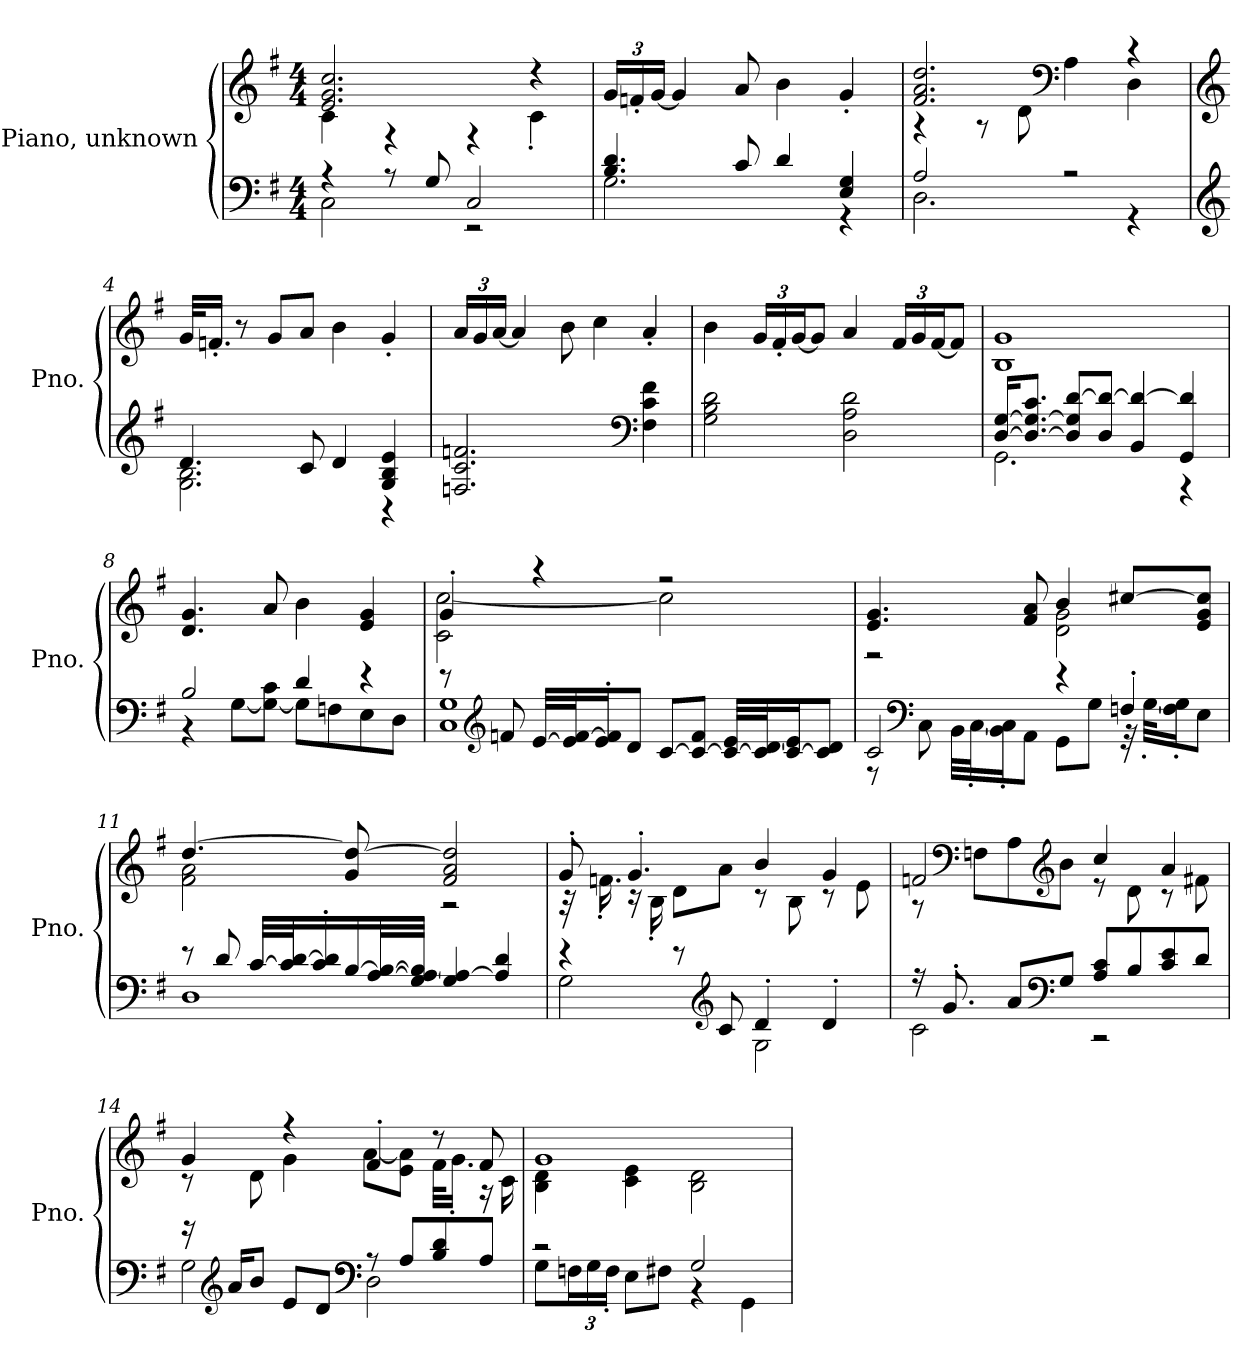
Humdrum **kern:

**kern	**kern
*part1	*part1
*staff2	*staff1
*I"Piano, unknown	*
*I'Pno.	*
*clefF4	*clefG2
*k[f#]	*k[f#]
*M4/4	*M4/4
*MM113	*MM113
=1	=1
*^	*^
4r	2C\	2.e/ 2.g/ 2.cc/	4c\
8r	.	.	4r
8G/	.	.	.
2C/	2r	.	4r
.	.	4r	4c'\
*	*	*v	*v
=2	=2	=2
*	*	*Xbrackettup
4.B/ 4.d/	2.G\	24g/LL
.	.	24fn'/
.	.	[24g/JJ
.	.	4g/]
8c/	.	8a/
4d/	.	4b\
4E/ 4G/	4r	4g'/
=3	=3	=3
*	*	*^
2A/	2.D\	2.f#/ 2.a/ 2.dd/	4r
.	.	.	8r
.	.	.	8d\
*	*	*clefF4	*
2r	.	.	4A\
.	4r	4r	4D\
*	*	*v	*v
=4	=4	=4
*clefG2	*	*clefG2
4.d/	2.G\ 2.B\	32g/KLL
.	.	16.fn'/JJ
.	.	8r
.	.	8g/L
8c/	.	8a/J
4d/	.	4b\
4G/ 4B/ 4e/	4r	4g'/
*v	*v	*
=5	=5
2.Fn/ 2.c/ 2.fn/	24a/LL
.	24g/
.	[24a/JJ
.	4a/]
.	8b\
.	4cc\
*clefF4	*
4F\ 4c\ 4f\	4a'/
!!LO:LB:g=z
=6	=6
2G\ 2B\ 2d\	4b\
.	24g/LL
.	24f#'/
.	[24g/J
.	8g/J]
2D\ 2A\ 2d\	4a/
.	24f#/LL
.	24g/
.	[24f#/J
.	8f#/J]
=7	=7
*^	*
[16D/ [16G/KL	2.GG\	1B 1g
8.D/_ 8.G/_ 8.c/J	.	.
8D/] 8G/] [8d/L	.	.
8D/ 8d/_J	.	.
4BB/ 4d/_	.	.
4GG/ 4d/]	4r	.
=8	=8	=8
2B/	4r	4.d/ 4.g/
.	[8G\L	.
.	8G\_ 8c\J	8a/
4d/	8G\L]	4b\
.	8Fn\	.
4r	8E\	4e/ 4g/
.	8D\J	.
!!LO:LB:g=z
=9	=9	=9
*	*	*^
8r	1C 1G	4g'/	2c\ [2cc\
*clefG2	*	*	*
8fn/	.	.	.
[32e/LLL	.	4r	.
32e/] [32f/J	.	.	.
16e/' 16f/]'J	.	.	.
8d/J	.	.	.
[8c/L	.	2r	2cc\]
8c/_ 8f/J	.	.	.
32c/_ 32e/LLL	.	.	.
32c/_ 32d/J	.	.	.
16c/_ 16e/J	.	.	.
8c/] 8d/J	.	.	.
=10	=10	=10	=10
2c/	8r	4.e/ 4.g/	2r
*clefF4	*	*	*
.	8C\	.	.
.	32BB\LLL	.	.
.	[32C'\J	.	.
.	16BB\' 16C\]'J	.	.
.	8AA\J	8f#/ 8a/	.
4r	8GG\L	4b/	2d\ 2g\
.	8G\J	.	.
4Fn'/	32r	[8cc#X/L	.
.	[32G'\KLL	.	.
.	16F\' 16G\]'J	.	.
.	8E\J	8e/ 8g/ 8cc#/]J	.
!!LO:LB:g=z	!!
=11	=11	=11	=11
8r	1D	[4.dd/	2f#\ 2a\
8d/	.	.	.
[32c/LLL	.	.	.
32c/] [32d/J	.	.	.
16c/' 16d/]'	.	.	.
[16B/	.	8g/ 8dd/_	.
[32A/ 32B/_L	.	.	.
[32G/ 32A/] 32B/]JJJ	.	.	.
4G/] [4A/	.	2f#/ 2a/ 2dd/]	2r
4A/] 4d/	.	.	.
=12	=12	=12	=12
4r	2G\	8g'/	32r
.	.	.	16.fn'\
.	.	4.g'/	16r
.	.	.	16B'\
8r	.	.	8d\L
*clefG2	*	*	*
8c/	.	.	8a\J
4d'/	2G\	4b/	8r
.	.	.	8B\
4d'/	.	4g/	8r
.	.	.	8e\
!!LO:LB:g=z	!!
=13	=13	=13	=13
16r	2c\	2fn/	8r
8.g'/	.	.	.
*	*	*clefF4	*
.	.	.	8Fn\L
8a/L	.	.	8A\
*clefF4	*	*clefG2	*
8G/J	.	.	8b\J
8A/ 8c/L	2r	4cc/	8r
8B/	.	.	8d\
8c/ 8e/	.	4a/	8r
8d/J	.	.	8f#X\
=14	=14	=14	=14
16r	2G\	4g/	8r
*clefG2	*	*	*
16a/KL	.	.	.
8b/J	.	.	8d\
8e/L	.	4r	4g\
8d/J	.	.	.
*clefF4	*	*	*
8r	2D\	4f#'/	[8a\L
8A/L	.	.	8e\ 8a\]J
8B/ 8d/	.	8r	32f#\KLL
.	.	.	16.g'\JJ
8A/J	.	8f#/	16r
.	.	.	16c\
=15	=15	=15	=15
2r	8G\L	1g	4B\ 4d\
*	*Xbrackettup	*	*
.	24Fn\L	.	.
.	24G\	.	.
.	24F'\JJ	.	.
.	8E\L	.	4c\ 4e\
.	8F#X\J	.	.
2G/	4r	.	2B\ 2d\
.	4GG\	.	.
*v	*v	*	*
*	*v	*v
=	=
*-	*-
